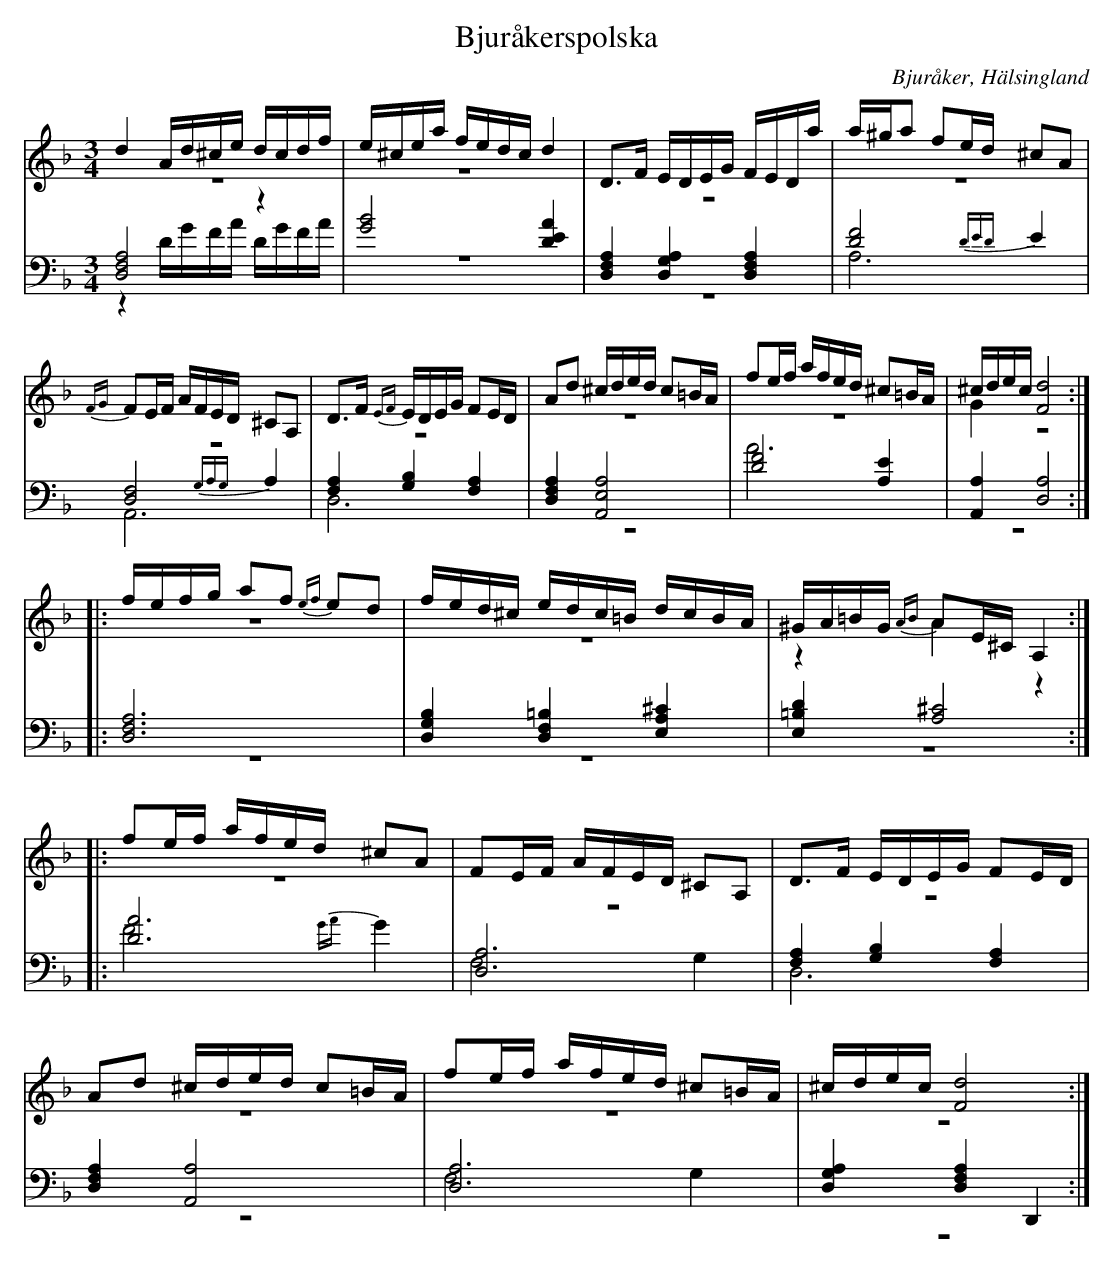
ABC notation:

X:1
T: Bjuråkerspolska
O: Bjuråker, Hälsingland
M: 3/4
L: 1/16
K: Dm
V:1
V:2 merge
V:3
V:4 merge
V:1
d4 Ad^ce dcdf |e^cea fedc d4|D2>F2 EDEG FEDa|a^ga2 f2ed ^c2A2|
{FG}F2EF AFED ^C2A,2|D2>F2 {EF}EDEG F2ED|A2d2 ^cded c2=BA|f2ef afed ^c2=BA|^cdec [F8d8]:|
|:fefg a2f2 {ef}e2d2 |fed^c edc=B dcBA|^GA=BG {AB}A2E^C A,4:|
|:f2ef afed ^c2A2|F2EF AFED ^C2A,2|D2>F2 EDEG F2ED|
A2d2 ^cded c2=BA|f2ef afed ^c2=BA|^cdec [F8d8]:|
V:2
z12|z12|z12|z12|
z12|z12|z12|z12|G4 z8:|
|:z12|z12|z4 A4 z4:|
|:z12|z12|z12|
z12|z12|z12:|
V:3 clef=bass
[D,8F,8A,8] z4|[G8B8] [D4E4A4]|[D,4F,4A,4] [D,4G,4A,4] [D,4F,4A,4]|[D8F8] {DED}E4|
[D,8F,8] {G,A,G,}A,4|[F,4A,4] [G,4B,4] [F,4A,4]|[D,4F,4A,4] [A,,8E,8A,8]|[D8F8] [A,4E4]|[A,,4A,4] [D,8A,8]:|
|:[D,12F,12A,12]|[D,4G,4B,4] [D,4F,4=B,4][E,4A,4^C4]|[E,4=B,4D4] [A,8^C8]:|
|:[D12A12]|[D,12A,12]|[F,4A,4] [G,4B,4] [F,4A,4]|
[D,4F,4A,4] [A,,8A,8]|[D,12A,12]|[D,4G,4A,4] [D,4F,4A,4] D,,4:|
V:4 clef=bass
z4 DGFA DGFA|z12|z12|A,12|
A,,12|D,12|z12|A12|z12:|
|:z12|z12|z12:|
|:F8 {GA}G4|F,8 G,4|D,12|
z12|F,8 G,4|z12:|
